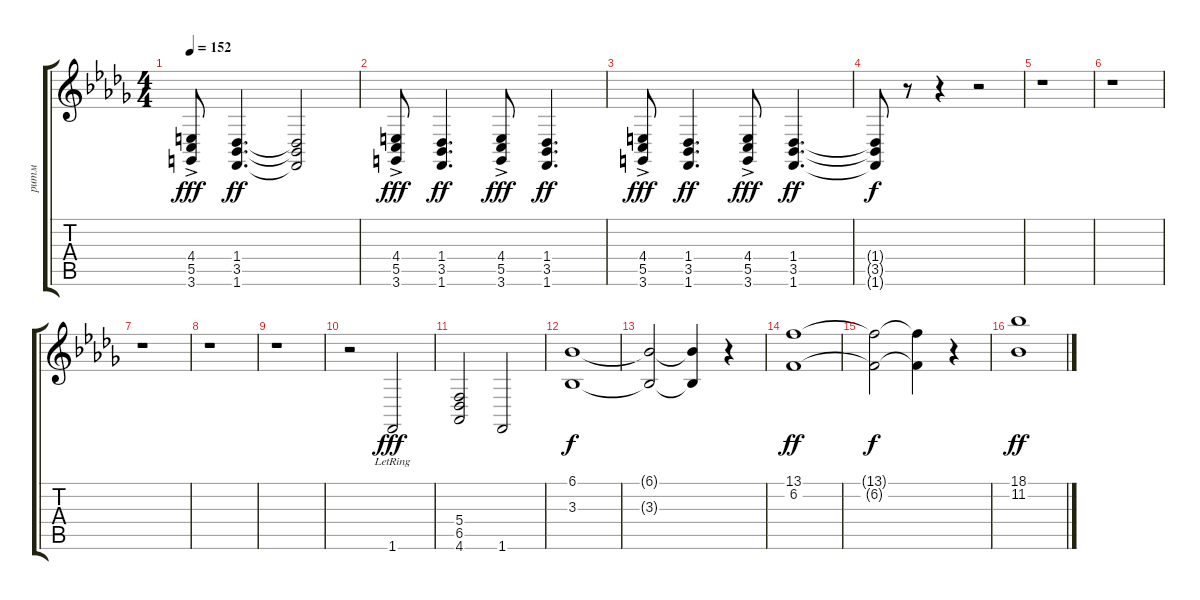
\track ("ритм" "ритм") {instrument acousticgrandpiano}
\staff {score tabs}
\tuning (E4 B3 G3 C3 G2 E2) {hide}
\ts (4 4)
\tempo 152
\clef g2
\ks bbminor
(4.4{ac} 5.5{ac} 3.6{ac}).8{dy fff} (1.4 3.5 1.6).4{d dy ff} (1.4{t} 3.5{t} 1.6{t}).2 |
(4.4{ac} 5.5{ac} 3.6{ac}).8{dy fff} (1.4 3.5 1.6).4{d dy ff} (4.4{ac} 5.5{ac} 3.6{ac}).8{dy fff} (1.4 3.5 1.6).4{d dy ff} |
(4.4{ac} 5.5{ac} 3.6{ac}).8{dy fff} (1.4 3.5 1.6).4{d dy ff} (4.4{ac} 5.5{ac} 3.6{ac}).8{dy fff} (1.4 3.5 1.6).4{d dy ff} |
(1.4{t} 3.5{t} 1.6{t}).8{dy f} r.8 r.4 r.2 |
r.1 |
r.1 |
r.1 |
r.1 |
r.1 |
r.2 1.6{lr}.2{dy fff} |
(5.4 6.5 4.6).2 1.6.2 |
(6.1 3.3).1{dy f instrument stringensemble1} |
(6.1{t} 3.3{t}).2 (6.1{t} 3.3{t}).4 r.4 |
(13.1 6.2).1{dy ff} |
(13.1{t} 6.2{t}).2{dy f} (13.1{t} 6.2{t}).4 r.4 |
(18.1 11.2).1{dy ff}
